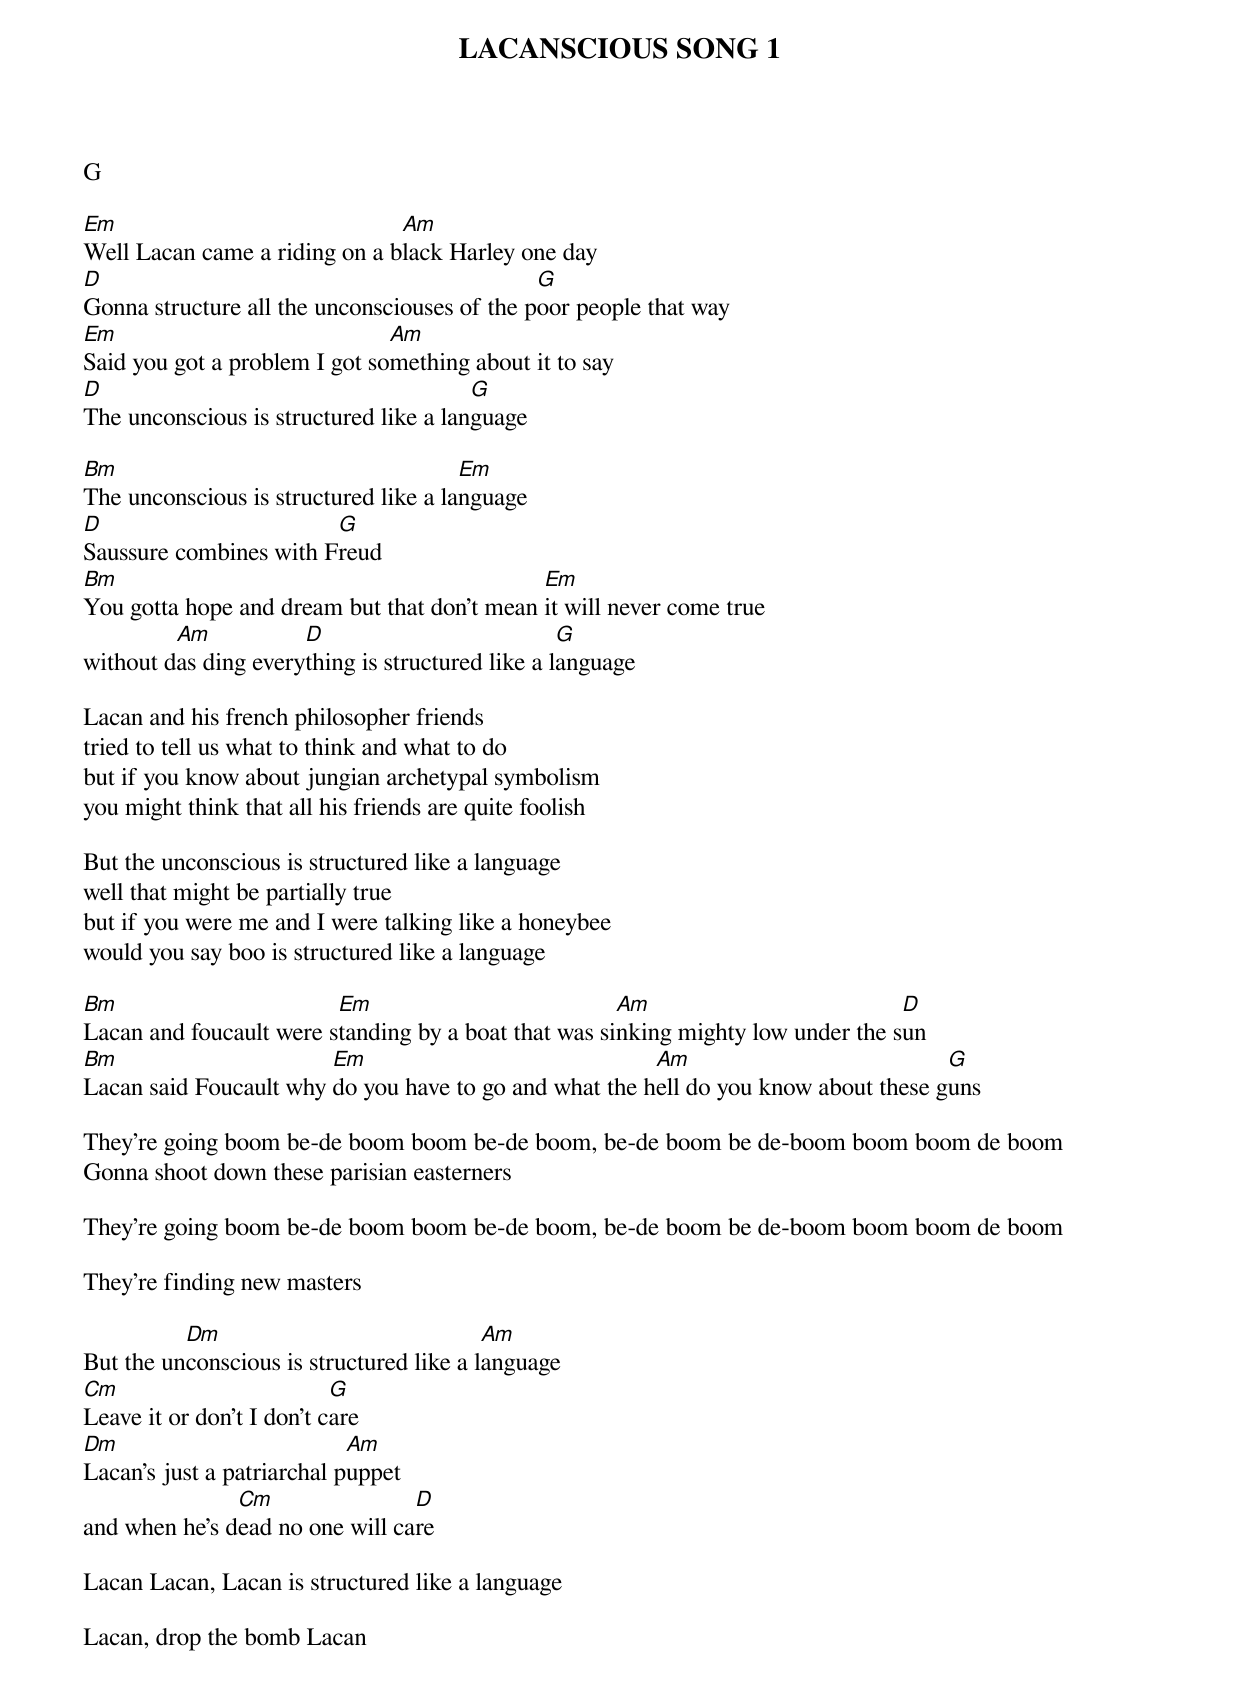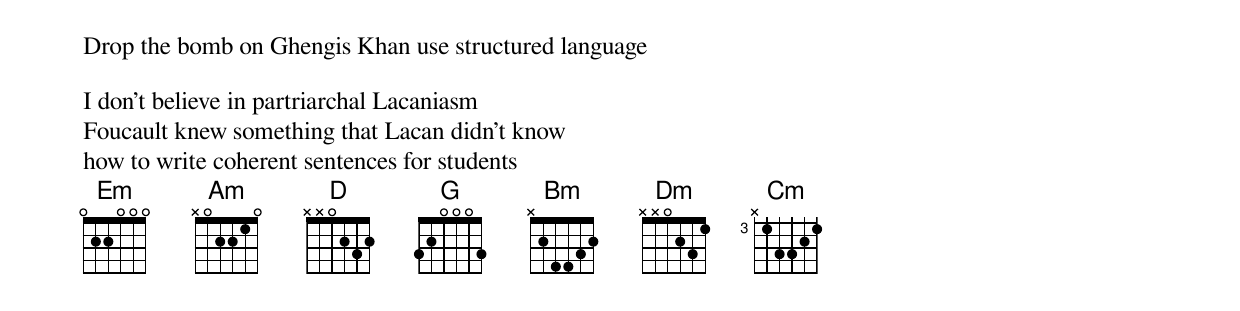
LACANSCIOUS SONG 1

G

Em                             Am
Well Lacan came a riding on a black Harley one day
D                                             G
Gonna structure all the unconsciouses of the poor people that way
Em                             Am
Said you got a problem I got something about it to say
D                                       G
The unconscious is structured like a language

Bm                                     Em
The unconscious is structured like a language
D                       G
Saussure combines with Freud
Bm                                           Em
You gotta hope and dream but that don't mean it will never come true
         Am           D                           G
without das ding everything is structured like a language

Lacan and his french philosopher friends
tried to tell us what to think and what to do
but if you know about jungian archetypal symbolism
you might think that all his friends are quite foolish

But the unconscious is structured like a language
well that might be partially true
but if you were me and I were talking like a honeybee
would you say boo is structured like a language

Bm                       Em                           Am                          D
Lacan and foucault were standing by a boat that was sinking mighty low under the sun
Bm                      Em                              Am                           G
Lacan said Foucault why do you have to go and what the hell do you know about these guns

They're going boom be-de boom boom be-de boom, be-de boom be de-boom boom boom de boom
Gonna shoot down these parisian easterners

They're going boom be-de boom boom be-de boom, be-de boom be de-boom boom boom de boom

They're finding new masters

          Dm                              Am
But the unconscious is structured like a language
Cm                         G
Leave it or don't I don't care
Dm                          Am
Lacan's just a patriarchal puppet
               Cm                D
and when he's dead no one will care

Lacan Lacan, Lacan is structured like a language

Lacan, drop the bomb Lacan
Drop the bomb on Ghengis Khan use structured language

I don't believe in partriarchal Lacaniasm
Foucault knew something that Lacan didn't know
how to write coherent sentences for students
